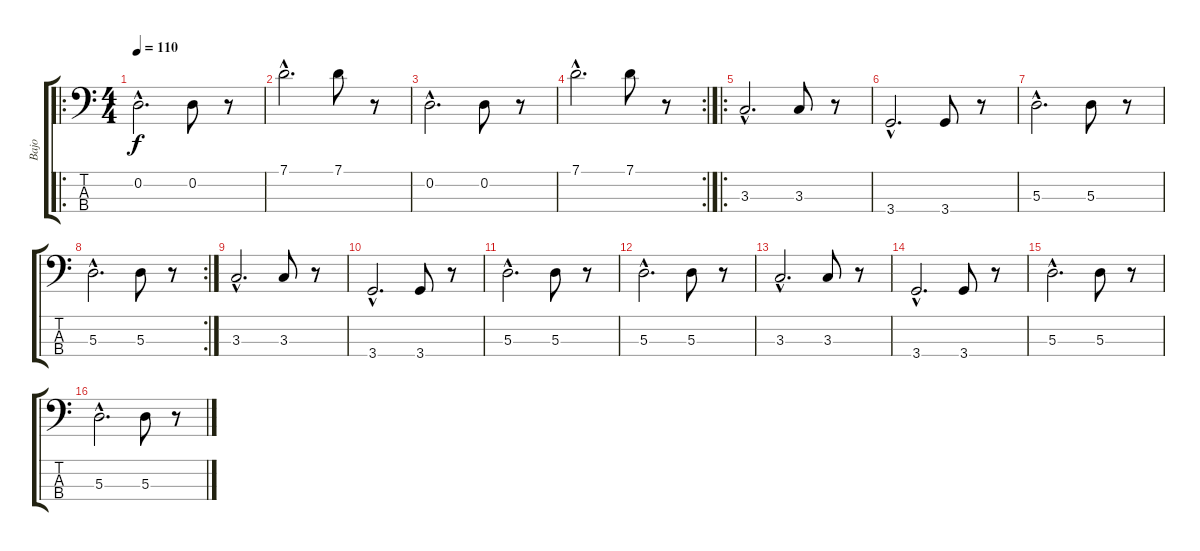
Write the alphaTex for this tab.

\track ("Bajo" "Bajo") {instrument electricbassfinger}
\staff {score tabs}
\tuning (G2 D2 A1 E1) {hide}
\ro
\ts (4 4)
\tempo 110
\clef f4
\ks c
0.2{hac}.2{d dy f instrument electricbassfinger} 0.2.8 r.8 |
7.1{hac}.2{d} 7.1.8 r.8 |
0.2{hac}.2{d} 0.2.8 r.8 |
\rc 2
7.1{hac}.2{d} 7.1.8 r.8 |
\ro
3.3{hac}.2{d} 3.3.8 r.8 |
3.4{hac}.2{d} 3.4.8 r.8 |
5.3{hac}.2{d} 5.3.8 r.8 |
\rc 2
5.3{hac}.2{d} 5.3.8 r.8 |
3.3{hac}.2{d} 3.3.8 r.8 |
3.4{hac}.2{d} 3.4.8 r.8 |
5.3{hac}.2{d} 5.3.8 r.8 |
5.3{hac}.2{d} 5.3.8 r.8 |
3.3{hac}.2{d} 3.3.8 r.8 |
3.4{hac}.2{d} 3.4.8 r.8 |
5.3{hac}.2{d} 5.3.8 r.8 |
5.3{hac}.2{d} 5.3.8 r.8
